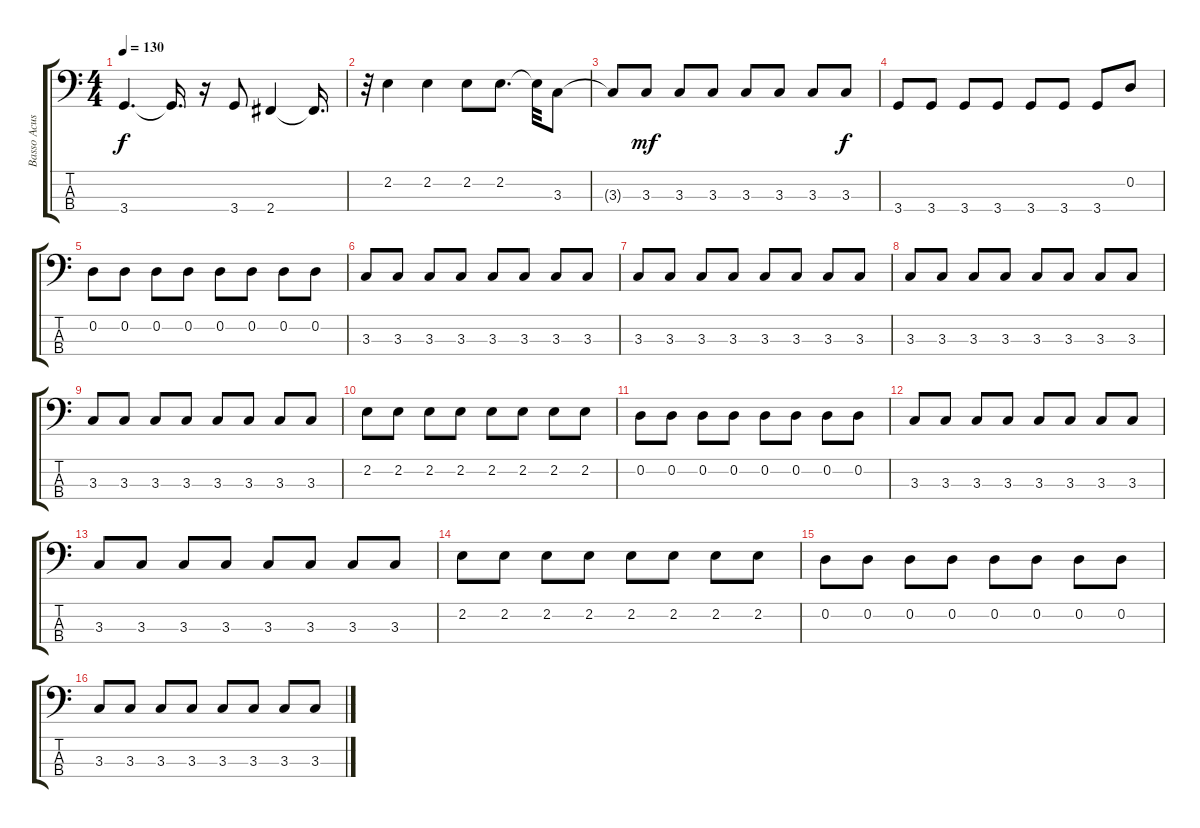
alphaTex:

\track ("Basso Acustico" "Basso Acus") {instrument acousticbass}
\staff {score tabs}
\tuning (G2 D2 A1 E1) {hide}
\ts (4 4)
\tempo 130
\clef f4
\ks c
3.4{t}.4{d dy f} 3.4{t}.16{d} r.16 3.4.8 2.4.4 2.4{t}.16{d} |
r.32 2.2.4 2.2.4 2.2.8 2.2.8{d} 2.2{t}.32 3.3.8 |
3.3{t}.8 3.3.8{dy mf} 3.3.8 3.3.8 3.3.8 3.3.8 3.3.8 3.3.8{dy f} |
3.4.8 3.4.8 3.4.8 3.4.8 3.4.8 3.4.8 3.4.8 0.2.8 |
0.2.8 0.2.8 0.2.8 0.2.8 0.2.8 0.2.8 0.2.8 0.2.8 |
3.3.8 3.3.8 3.3.8 3.3.8 3.3.8 3.3.8 3.3.8 3.3.8 |
3.3.8 3.3.8 3.3.8 3.3.8 3.3.8 3.3.8 3.3.8 3.3.8 |
3.3.8 3.3.8 3.3.8 3.3.8 3.3.8 3.3.8 3.3.8 3.3.8 |
3.3.8 3.3.8 3.3.8 3.3.8 3.3.8 3.3.8 3.3.8 3.3.8 |
2.2.8 2.2.8 2.2.8 2.2.8 2.2.8 2.2.8 2.2.8 2.2.8 |
0.2.8 0.2.8 0.2.8 0.2.8 0.2.8 0.2.8 0.2.8 0.2.8 |
3.3.8 3.3.8 3.3.8 3.3.8 3.3.8 3.3.8 3.3.8 3.3.8 |
3.3.8 3.3.8 3.3.8 3.3.8 3.3.8 3.3.8 3.3.8 3.3.8 |
2.2.8 2.2.8 2.2.8 2.2.8 2.2.8 2.2.8 2.2.8 2.2.8 |
0.2.8 0.2.8 0.2.8 0.2.8 0.2.8 0.2.8 0.2.8 0.2.8 |
3.3.8 3.3.8 3.3.8 3.3.8 3.3.8 3.3.8 3.3.8 3.3.8
